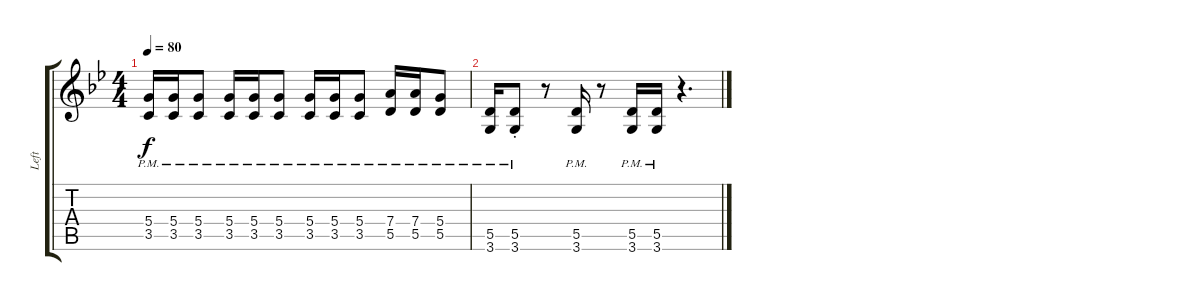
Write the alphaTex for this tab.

\track ("Left" "Left") {instrument distortionguitar}
\staff {score tabs}
\tuning (E4 B3 G3 D3 A2 E2) {hide}
\ts (4 4)
\tempo 80
\clef g2
\ks gminor
(5.4{pm} 3.5{pm}).16{dy f} (5.4{pm} 3.5{pm}).16 (5.4{pm} 3.5{pm}).8 (5.4{pm} 3.5{pm}).16 (5.4{pm} 3.5{pm}).16 (5.4{pm} 3.5{pm}).8 (5.4{pm} 3.5{pm}).16 (5.4{pm} 3.5{pm}).16 (5.4{pm} 3.5{pm}).8 (7.4{pm} 5.5{pm}).16 (7.4{pm} 5.5{pm}).16 (5.4{pm} 5.5{pm}).8 |
(5.5{pm} 3.6{pm}).16 (5.5{pm st} 3.6{pm st}).8 r.8 (5.5{pm} 3.6{pm}).16 r.8 (5.5{pm} 3.6{pm}).16 (5.5{pm} 3.6{pm}).16 r.4{d}
